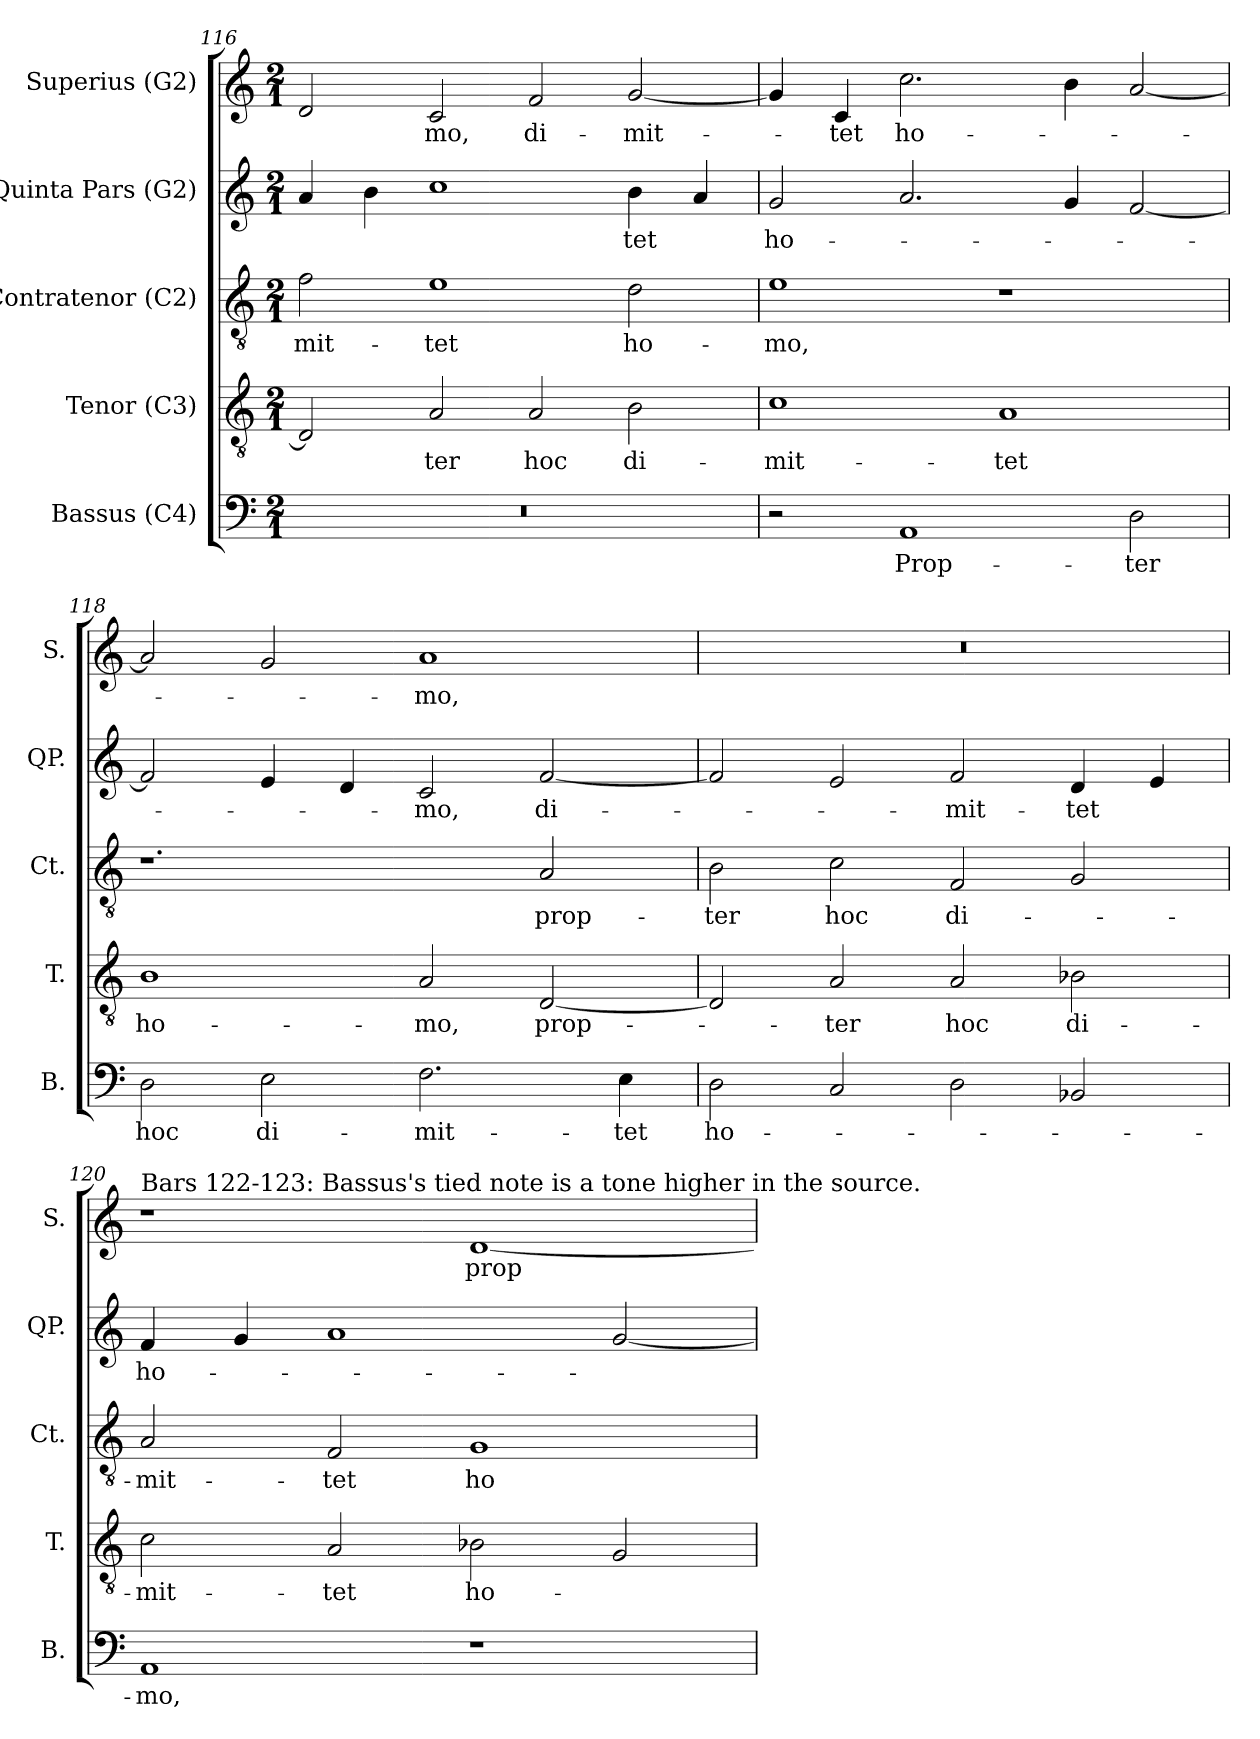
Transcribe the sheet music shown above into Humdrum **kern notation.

**kern	**text	**kern	**text	**kern	**text	**kern	**text	**kern	**text
*part5	*part5	*part4	*part4	*part3	*part3	*part2	*part2	*part1	*part1
*staff5	*staff5	*staff4	*staff4	*staff3	*staff3	*staff2	*staff2	*staff1	*staff1
*I"Bassus (C4)	*	*I"Tenor (C3)	*	*I"Contratenor (C2)	*	*I"Quinta Pars (G2)	*	*I"Superius (G2)	*
*I'B.	*	*I'T.	*	*I'Ct.	*	*I'QP.	*	*I'S.	*
*clefF4	*	*clefGv2	*	*clefGv2	*	*clefG2	*	*clefG2	*
*	*	*ITrd7c12	*	*ITrd7c12	*	*ITrd7c12	*	*	*
*k[]	*	*k[]	*	*k[]	*	*k[]	*	*k[]	*
*C:	*	*C:	*	*C:	*	*C:	*	*C:	*
*M2/1	*	*M2/1	*	*M2/1	*	*M2/1	*	*M2/1	*
=116	=116	=116	=116	=116	=116	=116	=116	=116	=116
!LO:N:vis=1	!	!	!	!	!	!	!	!	!
!	!	!	!	!	!LO:LY:b:color=#000000	!	!	!	!
0r	.	2DDi/]	.	2Fi\	-mit-	4Ai/	.	2di/	.
.	.	.	.	.	.	4Bi\	.	.	.
!	!	!	!LO:LY:b:color=#000000	!	!	!	!	!	!
!	!	!	!	!	!LO:LY:b:color=#000000	!	!	!	!
!	!	!	!	!	!	!	!	!	!LO:LY:b:color=#000000
.	.	2AAi/	-ter	1Ei	-tet	1ci	.	2ci/	-mo,
!	!	!	!LO:LY:b:color=#000000	!	!	!	!	!	!
!	!	!	!	!	!	!	!	!	!LO:LY:b:color=#000000
.	.	2AAi/	hoc	.	.	.	.	2fi/	di-
!	!	!	!LO:LY:b:color=#000000	!	!	!	!	!	!
!	!	!	!	!	!LO:LY:b:color=#000000	!	!	!	!
!	!	!	!	!	!	!	!LO:LY:b:color=#000000	!	!
!	!	!	!	!	!	!	!	!	!LO:LY:b:color=#000000
.	.	2BBi\	di-	2Di\	ho-	4Bi\	-tet	[2gi/	-mit-
.	.	.	.	.	.	4Ai/	.	.	.
=117	=117	=117	=117	=117	=117	=117	=117	=117	=117
!	!	!	!LO:LY:b:color=#000000	!	!	!	!	!	!
!	!	!	!	!	!LO:LY:b:color=#000000	!	!	!	!
!	!	!	!	!	!	!	!LO:LY:b:color=#000000	!	!
2r	.	1Ci	-mit-	1Ei	-mo,	2Gi/	ho-	4gi/]	.
!	!	!	!	!	!	!	!	!	!LO:LY:b:color=#000000
.	.	.	.	.	.	.	.	4ci/	-tet
!	!LO:LY:b:color=#000000	!	!	!	!	!	!	!	!
!	!	!	!	!	!	!	!	!	!LO:LY:b:color=#000000
1AAi	Prop-	.	.	.	.	2.Ai/	.	2.cci\	ho-
!	!	!	!LO:LY:b:color=#000000	!	!	!	!	!	!
.	.	1AAi	-tet	1r	.	.	.	.	.
.	.	.	.	.	.	4Gi/	.	4bi\	.
!	!LO:LY:b:color=#000000	!	!	!	!	!	!	!	!
2Di\	-ter	.	.	.	.	[2Fi/	.	[2ai/	.
=118	=118	=118	=118	=118	=118	=118	=118	=118	=118
!	!LO:LY:b:color=#000000	!	!	!	!	!	!	!	!
!	!	!	!LO:LY:b:color=#000000	!	!	!	!	!	!
2Di\	hoc	1BBi	ho-	1.r	.	2Fi/]	.	2ai/]	.
!	!LO:LY:b:color=#000000	!	!	!	!	!	!	!	!
2Ei\	di-	.	.	.	.	4Ei/	.	2gi/	.
.	.	.	.	.	.	4Di/	.	.	.
!	!LO:LY:b:color=#000000	!	!	!	!	!	!	!	!
!	!	!	!LO:LY:b:color=#000000	!	!	!	!	!	!
!	!	!	!	!	!	!	!LO:LY:b:color=#000000	!	!
!	!	!	!	!	!	!	!	!	!LO:LY:b:color=#000000
2.Fi\	-mit-	2AAi/	-mo,	.	.	2Ci/	-mo,	1ai	-mo,
!	!	!	!LO:LY:b:color=#000000	!	!	!	!	!	!
!	!	!	!	!	!LO:LY:b:color=#000000	!	!	!	!
!	!	!	!	!	!	!	!LO:LY:b:color=#000000	!	!
.	.	[2DDi/	prop-	2AAi/	prop-	[2Fi/	di-	.	.
!	!LO:LY:b:color=#000000	!	!	!	!	!	!	!	!
4Ei\	-tet	.	.	.	.	.	.	.	.
!!LO:PB:g=z
=119	=119	=119	=119	=119	=119	=119	=119	=119	=119
!	!LO:LY:b:color=#000000	!	!	!	!	!	!	!	!
!	!	!	!	!	!LO:LY:b:color=#000000	!	!	!LO:N:vis=1	!
2Di\	ho-	2DDi/]	.	2BBi\	-ter	2Fi/]	.	0r	.
!	!	!	!LO:LY:b:color=#000000	!	!	!	!	!	!
!	!	!	!	!	!LO:LY:b:color=#000000	!	!	!	!
2Ci/	.	2AAi/	-ter	2Ci\	hoc	2Ei/	.	.	.
!	!	!	!LO:LY:b:color=#000000	!	!	!	!	!	!
!	!	!	!	!	!LO:LY:b:color=#000000	!	!	!	!
!	!	!	!	!	!	!	!LO:LY:b:color=#000000	!	!
2Di\	.	2AAi/	hoc	2FFi/	di-	2Fi/	-mit-	.	.
!	!	!	!LO:LY:b:color=#000000	!	!	!	!	!	!
!	!	!	!	!	!	!	!LO:LY:b:color=#000000	!	!
2BB-i/	.	2BB-Xi\	di-	2GGi/	.	4Di/	-tet	.	.
.	.	.	.	.	.	4Ei/	.	.	.
=120	=120	=120	=120	=120	=120	=120	=120	=120	=120
!	!LO:LY:b:color=#000000	!	!	!	!	!	!	!	!
!	!	!	!LO:LY:b:color=#000000	!	!	!	!	!	!
!	!	!	!	!	!LO:LY:b:color=#000000	!	!	!	!
!	!	!	!	!	!	!	!	!LO:TX:a:t=Bars 122-123&colon; Bassus's tied note is a tone higher in the source.	!
!	!	!	!	!	!	!	!LO:LY:b:color=#000000	!	!
1AAi	-mo,	2Ci\	-mit-	2AAi/	-mit-	4Fi/	ho-	1r	.
.	.	.	.	.	.	4Gi/	.	.	.
!	!	!	!LO:LY:b:color=#000000	!	!	!	!	!	!
!	!	!	!	!	!LO:LY:b:color=#000000	!	!	!	!
.	.	2AAi/	-tet	2FFi/	-tet	1Ai	.	.	.
!	!	!	!LO:LY:b:color=#000000	!	!	!	!	!	!
!	!	!	!	!	!LO:LY:b:color=#000000	!	!	!	!
!	!	!	!	!	!	!	!	!	!LO:LY:b:color=#000000
1r	.	2BB-Xi\	ho-	1GGi	ho-	.	.	[1di	prop-
.	.	2GGi/	.	.	.	[2Gi/	.	.	.
=	=	=	=	=	=	=	=	=	=
*-	*-	*-	*-	*-	*-	*-	*-	*-	*-
